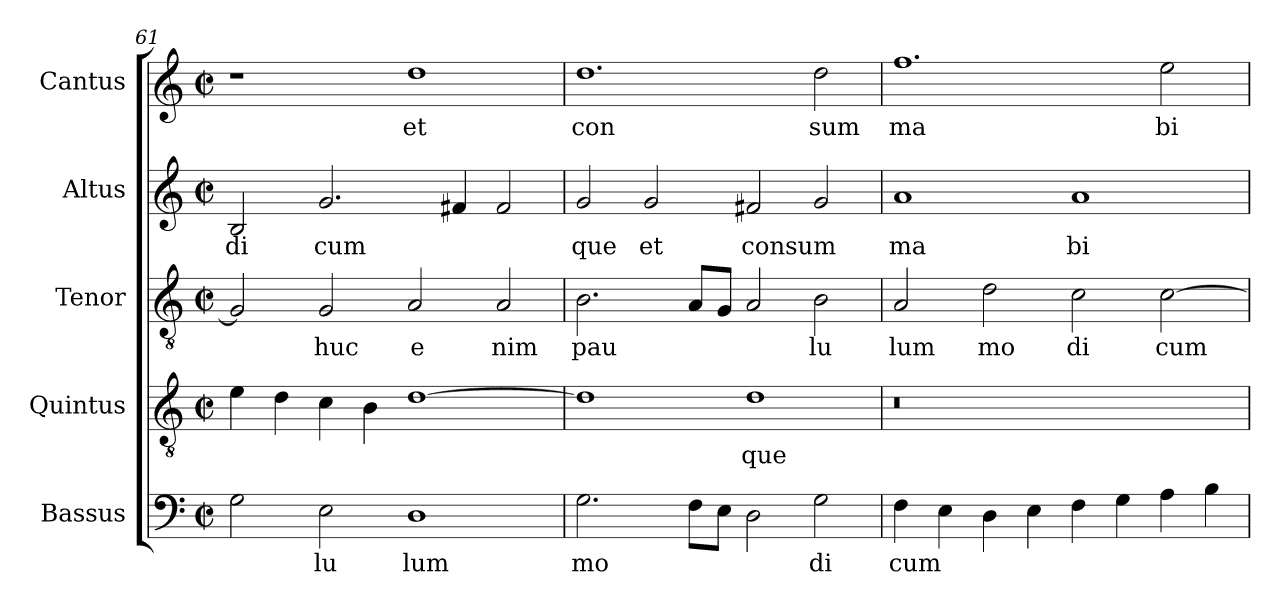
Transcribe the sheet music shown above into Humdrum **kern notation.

**kern	**text	**kern	**text	**kern	**text	**kern	**text	**kern	**text
*part5	*part5	*part4	*part4	*part3	*part3	*part2	*part2	*part1	*part1
*staff5	*staff5	*staff4	*staff4	*staff3	*staff3	*staff2	*staff2	*staff1	*staff1
*I"Bassus	*	*I"Quintus	*	*I"Tenor	*	*I"Altus	*	*I"Cantus	*
!!LO:LB:g=z
*clefF4	*	*clefGv2	*	*clefGv2	*	*clefG2	*	*clefG2	*
*	*	*	*	*k[]	*	*	*	*	*
*	*	*	*	*C:	*	*	*	*	*
*M2/2	*	*M2/2	*	*M2/2	*	*M2/2	*	*M2/2	*
*met(c|)	*	*met(c|)	*	*met(c|)	*	*met(c|)	*	*met(c|)	*
=61	=61	=61	=61	=61	=61	=61	=61	=61	=61
!	!	!	!	!	!	!	!LO:LY:b:cj	!	!
2G\	.	4e\	.	2G/]	.	2B/	di	1r	.
.	.	4d\	.	.	.	.	.	.	.
!	!LO:LY:b:cj	!	!	!	!LO:LY:b:cj	!	!LO:LY:b	!	!
2E\	-lu	4c\	.	2G/	-huc	2.g/	cum	.	.
.	.	4B\	.	.	.	.	.	.	.
!	!LO:LY:b:cj	!	!	!	!LO:LY:b:cj	!	!	!	!LO:LY:b:cj
1D	lum	[>1d	.	2A/	e	.	.	1dd	et
.	.	.	.	.	.	4f#/	.	.	.
!	!	!	!	!	!LO:LY:b:cj	!	!	!	!
.	.	.	.	2A/	nim	2f#/	.	.	.
=62	=62	=62	=62	=62	=62	=62	=62	=62	=62
!	!LO:LY:b	!	!	!	!LO:LY:b	!	!LO:LY:b:cj	!	!LO:LY:b:cj
2.G\	mo	1d]	.	2.B\	pau	2g/	que	1.dd	con
!	!	!	!	!	!	!	!LO:LY:b:cj	!	!
.	.	.	.	.	.	2g/	et	.	.
8F\L	.	.	.	8A/L	.	.	.	.	.
8E\J	.	.	.	8G/J	.	.	.	.	.
!	!	!	!LO:LY:b:cj	!	!	!	!LO:LY:b	!	!
2D\	.	1d	que	2A/	.	2f#X/	consum	.	.
!	!LO:LY:b:cj	!	!	!	!LO:LY:b:cj	!	!	!	!LO:LY:b:cj
2G\	di	.	.	2B\	lu	2g/	.	2dd\	sum
=63	=63	=63	=63	=63	=63	=63	=63	=63	=63
!	!LO:LY:b	!	!	!	!LO:LY:b:cj	!	!LO:LY:b:cj	!	!LO:LY:b:cj
4F\	cum	0r	.	2A/	lum	1a	ma	1.ff	ma
4E\	.	.	.	.	.	.	.	.	.
!	!	!	!	!	!LO:LY:b:cj	!	!	!	!
4D\	.	.	.	2d\	mo	.	.	.	.
4E\	.	.	.	.	.	.	.	.	.
!	!	!	!	!	!LO:LY:b:cj	!	!LO:LY:b:cj	!	!
4F\	.	.	.	2c\	di	1a	bi	.	.
4G\	.	.	.	.	.	.	.	.	.
!	!	!	!	!	!LO:LY:b	!	!	!	!LO:LY:b:cj
4A\	.	.	.	[>2c\	cum	.	.	2ee\	bi
4B\	.	.	.	.	.	.	.	.	.
=	=	=	=	=	=	=	=	=	=
*-	*-	*-	*-	*-	*-	*-	*-	*-	*-
